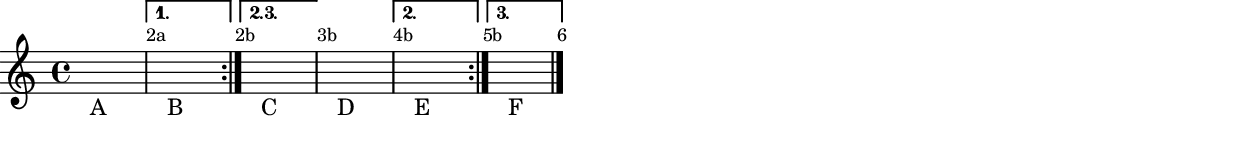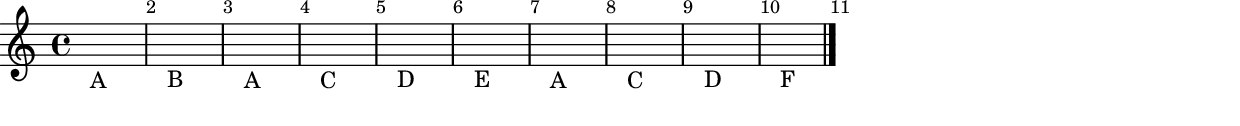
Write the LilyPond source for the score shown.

%% Generated by lilypond-book
%% Options: [exampleindent=10.16\mm,indent=0\mm,line-width=160\mm]
\include "lilypond-book-preamble.ly"


% ****************************************************************
% Start cut-&-pastable-section
% ****************************************************************

#(ly:set-option 'eps-box-padding 3.000000)



\paper {
  indent = 0\mm
  line-width = 160\mm
  % offset the left padding, also add 1mm as lilypond creates cropped
  % images with a little space on the right
  line-width = #(- line-width (* mm  3.000000) (* mm 1))
}

\layout {
  
}





% ****************************************************************
% ly snippet:
% ****************************************************************
\sourcefilename "/home/gub/NewGub/gub/target/linux-x86/src/lilypond-git.sv.gnu.org--lilypond.git-release-unstable/input/regression/alternative-nest-end-end.ly"
\sourcefileline 0
\version "2.23.6"

#(ly:set-option 'warning-as-error #t)

\header {
  texidoc="This case nests one @code{\\alternative} within another at
the tail end of a @code{\\repeat volta}.  Alternative bar numbering is
enabled.

The outer alternative receives a volta bracket and alternative bar
numbering.

The inner alternative receives volta brackets and does not interrupt
the bar numbering of the outer alternative.

The music unfolds to AB ACDE ACDF."
}

\layout {
  \context {
    \Score
    alternativeNumberingStyle = #'numbers-with-letters
    \override BarNumber.break-visibility = #all-visible
  }
}

piece = \new Voice \fixed c' {
  \repeat volta 3 {
    s1_"A"
    \alternative {
      \volta 1 {
        s1_"B"
      }
      \volta 2,3 {
        \set Score.voltaSpannerDuration = #(ly:make-moment 1)
        s1_"C"
        s1_"D"
        \alternative {
          \volta 2 s1_"E"
          \volta 3 s1_"F"
        }
      }
    }
  }
  \fine
}

\new Score { \piece }
\new Score { \unfoldRepeats \piece }



% ****************************************************************
% end ly snippet
% ****************************************************************
